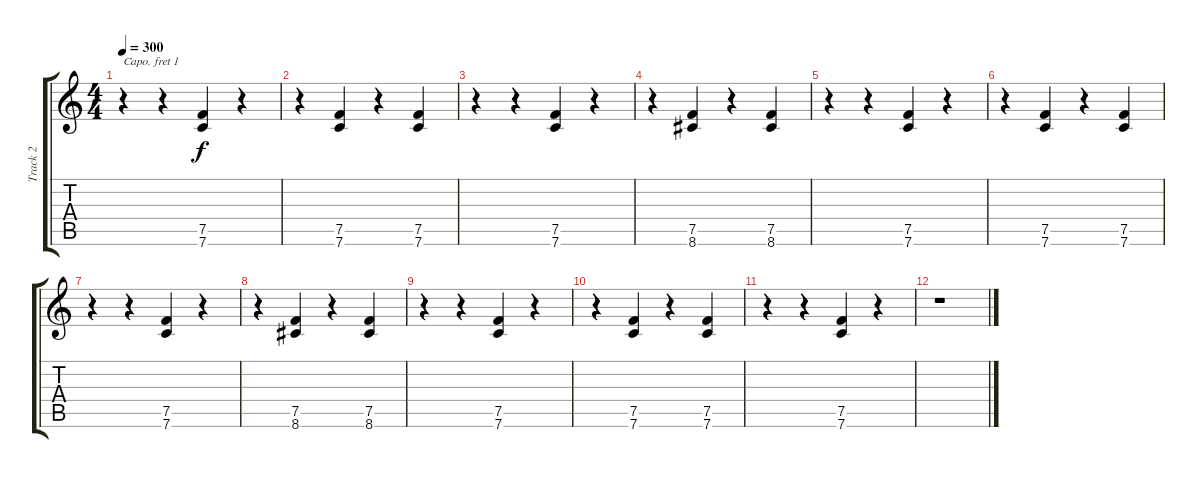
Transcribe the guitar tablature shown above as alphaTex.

\track ("Track 2" "Track 2") {instrument distortionguitar}
\staff {score tabs}
\capo 1
\tuning (E4 B3 G3 D3 A2 E2) {hide}
\ts (4 4)
\tempo 300
\clef g2
\ks c
r.4{dy f} r.4 (7.5 7.6).4 r.4 |
r.4 (7.5 7.6).4 r.4 (7.5 7.6).4 |
r.4 r.4 (7.5 7.6).4 r.4 |
r.4 (7.5 8.6).4 r.4 (7.5 8.6).4 |
r.4 r.4 (7.5 7.6).4 r.4 |
r.4 (7.5 7.6).4 r.4 (7.5 7.6).4 |
r.4 r.4 (7.5 7.6).4 r.4 |
r.4 (7.5 8.6).4 r.4 (7.5 8.6).4 |
r.4 r.4 (7.5 7.6).4 r.4 |
r.4 (7.5 7.6).4 r.4 (7.5 7.6).4 |
r.4 r.4 (7.5 7.6).4 r.4 |
r.1
